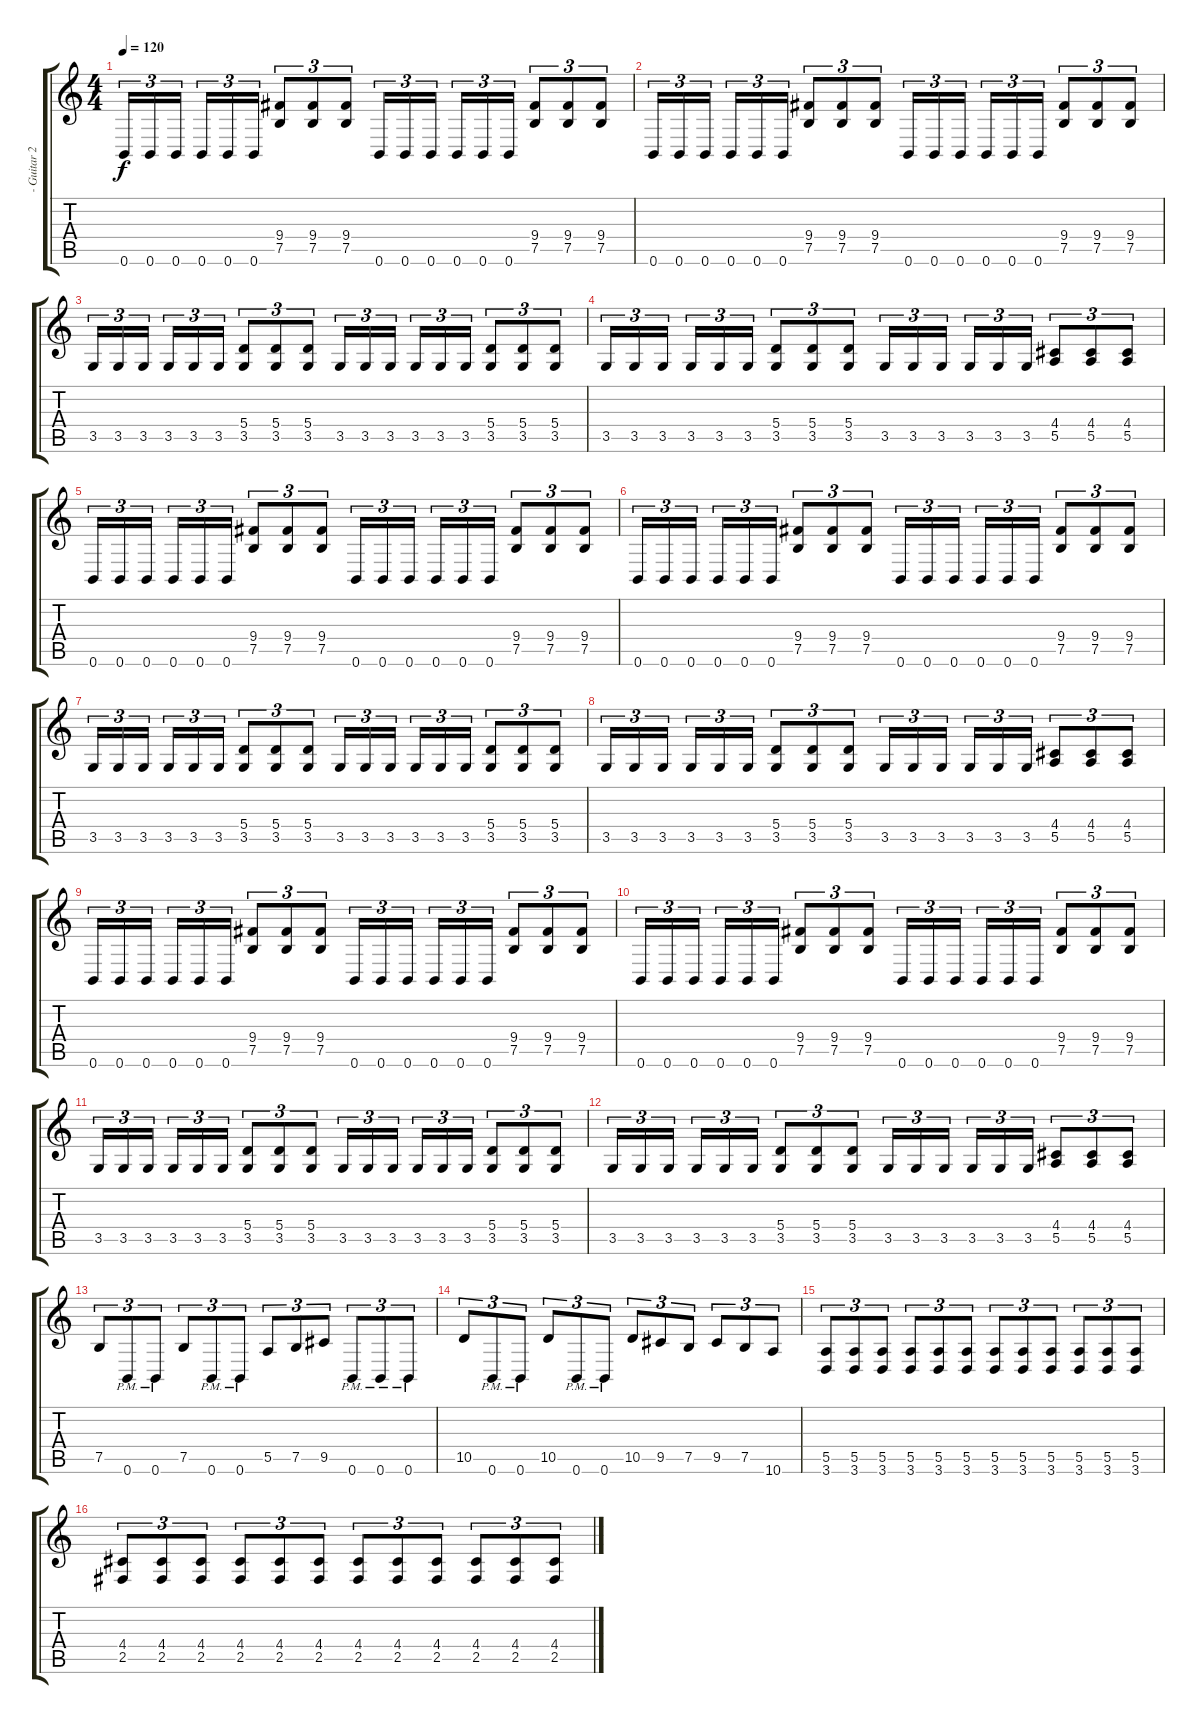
\track ("- Guitar 2 -" "- Guitar 2") {instrument distortionguitar}
\staff {score tabs}
\tuning (B3 Gb3 D3 A2 E2 B1) {hide}
\ts (4 4)
\tempo 120
\clef g2
\ks c
0.6.16{tu (3 2) dy f} 0.6.16{tu (3 2)} 0.6.16{tu (3 2)} 0.6.16{tu (3 2)} 0.6.16{tu (3 2)} 0.6.16{tu (3 2)} (9.4 7.5).8{tu (3 2)} (9.4 7.5).8{tu (3 2)} (9.4 7.5).8{tu (3 2)} 0.6.16{tu (3 2)} 0.6.16{tu (3 2)} 0.6.16{tu (3 2)} 0.6.16{tu (3 2)} 0.6.16{tu (3 2)} 0.6.16{tu (3 2)} (9.4 7.5).8{tu (3 2)} (9.4 7.5).8{tu (3 2)} (9.4 7.5).8{tu (3 2)} |
0.6.16{tu (3 2)} 0.6.16{tu (3 2)} 0.6.16{tu (3 2)} 0.6.16{tu (3 2)} 0.6.16{tu (3 2)} 0.6.16{tu (3 2)} (9.4 7.5).8{tu (3 2)} (9.4 7.5).8{tu (3 2)} (9.4 7.5).8{tu (3 2)} 0.6.16{tu (3 2)} 0.6.16{tu (3 2)} 0.6.16{tu (3 2)} 0.6.16{tu (3 2)} 0.6.16{tu (3 2)} 0.6.16{tu (3 2)} (9.4 7.5).8{tu (3 2)} (9.4 7.5).8{tu (3 2)} (9.4 7.5).8{tu (3 2)} |
3.5.16{tu (3 2)} 3.5.16{tu (3 2)} 3.5.16{tu (3 2)} 3.5.16{tu (3 2)} 3.5.16{tu (3 2)} 3.5.16{tu (3 2)} (5.4 3.5).8{tu (3 2)} (5.4 3.5).8{tu (3 2)} (5.4 3.5).8{tu (3 2)} 3.5.16{tu (3 2)} 3.5.16{tu (3 2)} 3.5.16{tu (3 2)} 3.5.16{tu (3 2)} 3.5.16{tu (3 2)} 3.5.16{tu (3 2)} (5.4 3.5).8{tu (3 2)} (5.4 3.5).8{tu (3 2)} (5.4 3.5).8{tu (3 2)} |
3.5.16{tu (3 2)} 3.5.16{tu (3 2)} 3.5.16{tu (3 2)} 3.5.16{tu (3 2)} 3.5.16{tu (3 2)} 3.5.16{tu (3 2)} (5.4 3.5).8{tu (3 2)} (5.4 3.5).8{tu (3 2)} (5.4 3.5).8{tu (3 2)} 3.5.16{tu (3 2)} 3.5.16{tu (3 2)} 3.5.16{tu (3 2)} 3.5.16{tu (3 2)} 3.5.16{tu (3 2)} 3.5.16{tu (3 2)} (4.4 5.5).8{tu (3 2)} (4.4 5.5).8{tu (3 2)} (4.4 5.5).8{tu (3 2)} |
0.6.16{tu (3 2)} 0.6.16{tu (3 2)} 0.6.16{tu (3 2)} 0.6.16{tu (3 2)} 0.6.16{tu (3 2)} 0.6.16{tu (3 2)} (9.4 7.5).8{tu (3 2)} (9.4 7.5).8{tu (3 2)} (9.4 7.5).8{tu (3 2)} 0.6.16{tu (3 2)} 0.6.16{tu (3 2)} 0.6.16{tu (3 2)} 0.6.16{tu (3 2)} 0.6.16{tu (3 2)} 0.6.16{tu (3 2)} (9.4 7.5).8{tu (3 2)} (9.4 7.5).8{tu (3 2)} (9.4 7.5).8{tu (3 2)} |
0.6.16{tu (3 2)} 0.6.16{tu (3 2)} 0.6.16{tu (3 2)} 0.6.16{tu (3 2)} 0.6.16{tu (3 2)} 0.6.16{tu (3 2)} (9.4 7.5).8{tu (3 2)} (9.4 7.5).8{tu (3 2)} (9.4 7.5).8{tu (3 2)} 0.6.16{tu (3 2)} 0.6.16{tu (3 2)} 0.6.16{tu (3 2)} 0.6.16{tu (3 2)} 0.6.16{tu (3 2)} 0.6.16{tu (3 2)} (9.4 7.5).8{tu (3 2)} (9.4 7.5).8{tu (3 2)} (9.4 7.5).8{tu (3 2)} |
3.5.16{tu (3 2)} 3.5.16{tu (3 2)} 3.5.16{tu (3 2)} 3.5.16{tu (3 2)} 3.5.16{tu (3 2)} 3.5.16{tu (3 2)} (5.4 3.5).8{tu (3 2)} (5.4 3.5).8{tu (3 2)} (5.4 3.5).8{tu (3 2)} 3.5.16{tu (3 2)} 3.5.16{tu (3 2)} 3.5.16{tu (3 2)} 3.5.16{tu (3 2)} 3.5.16{tu (3 2)} 3.5.16{tu (3 2)} (5.4 3.5).8{tu (3 2)} (5.4 3.5).8{tu (3 2)} (5.4 3.5).8{tu (3 2)} |
3.5.16{tu (3 2)} 3.5.16{tu (3 2)} 3.5.16{tu (3 2)} 3.5.16{tu (3 2)} 3.5.16{tu (3 2)} 3.5.16{tu (3 2)} (5.4 3.5).8{tu (3 2)} (5.4 3.5).8{tu (3 2)} (5.4 3.5).8{tu (3 2)} 3.5.16{tu (3 2)} 3.5.16{tu (3 2)} 3.5.16{tu (3 2)} 3.5.16{tu (3 2)} 3.5.16{tu (3 2)} 3.5.16{tu (3 2)} (4.4 5.5).8{tu (3 2)} (4.4 5.5).8{tu (3 2)} (4.4 5.5).8{tu (3 2)} |
0.6.16{tu (3 2)} 0.6.16{tu (3 2)} 0.6.16{tu (3 2)} 0.6.16{tu (3 2)} 0.6.16{tu (3 2)} 0.6.16{tu (3 2)} (9.4 7.5).8{tu (3 2)} (9.4 7.5).8{tu (3 2)} (9.4 7.5).8{tu (3 2)} 0.6.16{tu (3 2)} 0.6.16{tu (3 2)} 0.6.16{tu (3 2)} 0.6.16{tu (3 2)} 0.6.16{tu (3 2)} 0.6.16{tu (3 2)} (9.4 7.5).8{tu (3 2)} (9.4 7.5).8{tu (3 2)} (9.4 7.5).8{tu (3 2)} |
0.6.16{tu (3 2)} 0.6.16{tu (3 2)} 0.6.16{tu (3 2)} 0.6.16{tu (3 2)} 0.6.16{tu (3 2)} 0.6.16{tu (3 2)} (9.4 7.5).8{tu (3 2)} (9.4 7.5).8{tu (3 2)} (9.4 7.5).8{tu (3 2)} 0.6.16{tu (3 2)} 0.6.16{tu (3 2)} 0.6.16{tu (3 2)} 0.6.16{tu (3 2)} 0.6.16{tu (3 2)} 0.6.16{tu (3 2)} (9.4 7.5).8{tu (3 2)} (9.4 7.5).8{tu (3 2)} (9.4 7.5).8{tu (3 2)} |
3.5.16{tu (3 2)} 3.5.16{tu (3 2)} 3.5.16{tu (3 2)} 3.5.16{tu (3 2)} 3.5.16{tu (3 2)} 3.5.16{tu (3 2)} (5.4 3.5).8{tu (3 2)} (5.4 3.5).8{tu (3 2)} (5.4 3.5).8{tu (3 2)} 3.5.16{tu (3 2)} 3.5.16{tu (3 2)} 3.5.16{tu (3 2)} 3.5.16{tu (3 2)} 3.5.16{tu (3 2)} 3.5.16{tu (3 2)} (5.4 3.5).8{tu (3 2)} (5.4 3.5).8{tu (3 2)} (5.4 3.5).8{tu (3 2)} |
3.5.16{tu (3 2)} 3.5.16{tu (3 2)} 3.5.16{tu (3 2)} 3.5.16{tu (3 2)} 3.5.16{tu (3 2)} 3.5.16{tu (3 2)} (5.4 3.5).8{tu (3 2)} (5.4 3.5).8{tu (3 2)} (5.4 3.5).8{tu (3 2)} 3.5.16{tu (3 2)} 3.5.16{tu (3 2)} 3.5.16{tu (3 2)} 3.5.16{tu (3 2)} 3.5.16{tu (3 2)} 3.5.16{tu (3 2)} (4.4 5.5).8{tu (3 2)} (4.4 5.5).8{tu (3 2)} (4.4 5.5).8{tu (3 2)} |
7.5.8{tu (3 2)} 0.6{pm}.8{tu (3 2)} 0.6{pm}.8{tu (3 2)} 7.5.8{tu (3 2)} 0.6{pm}.8{tu (3 2)} 0.6{pm}.8{tu (3 2)} 5.5.8{tu (3 2)} 7.5.8{tu (3 2)} 9.5.8{tu (3 2)} 0.6{pm}.8{tu (3 2)} 0.6{pm}.8{tu (3 2)} 0.6{pm}.8{tu (3 2)} |
10.5.8{tu (3 2)} 0.6{pm}.8{tu (3 2)} 0.6{pm}.8{tu (3 2)} 10.5.8{tu (3 2)} 0.6{pm}.8{tu (3 2)} 0.6{pm}.8{tu (3 2)} 10.5.8{tu (3 2)} 9.5.8{tu (3 2)} 7.5.8{tu (3 2)} 9.5.8{tu (3 2)} 7.5.8{tu (3 2)} 10.6.8{tu (3 2)} |
(5.5 3.6).8{tu (3 2)} (5.5 3.6).8{tu (3 2)} (5.5 3.6).8{tu (3 2)} (5.5 3.6).8{tu (3 2)} (5.5 3.6).8{tu (3 2)} (5.5 3.6).8{tu (3 2)} (5.5 3.6).8{tu (3 2)} (5.5 3.6).8{tu (3 2)} (5.5 3.6).8{tu (3 2)} (5.5 3.6).8{tu (3 2)} (5.5 3.6).8{tu (3 2)} (5.5 3.6).8{tu (3 2)} |
(4.4 2.5).8{tu (3 2)} (4.4 2.5).8{tu (3 2)} (4.4 2.5).8{tu (3 2)} (4.4 2.5).8{tu (3 2)} (4.4 2.5).8{tu (3 2)} (4.4 2.5).8{tu (3 2)} (4.4 2.5).8{tu (3 2)} (4.4 2.5).8{tu (3 2)} (4.4 2.5).8{tu (3 2)} (4.4 2.5).8{tu (3 2)} (4.4 2.5).8{tu (3 2)} (4.4 2.5).8{tu (3 2)}
